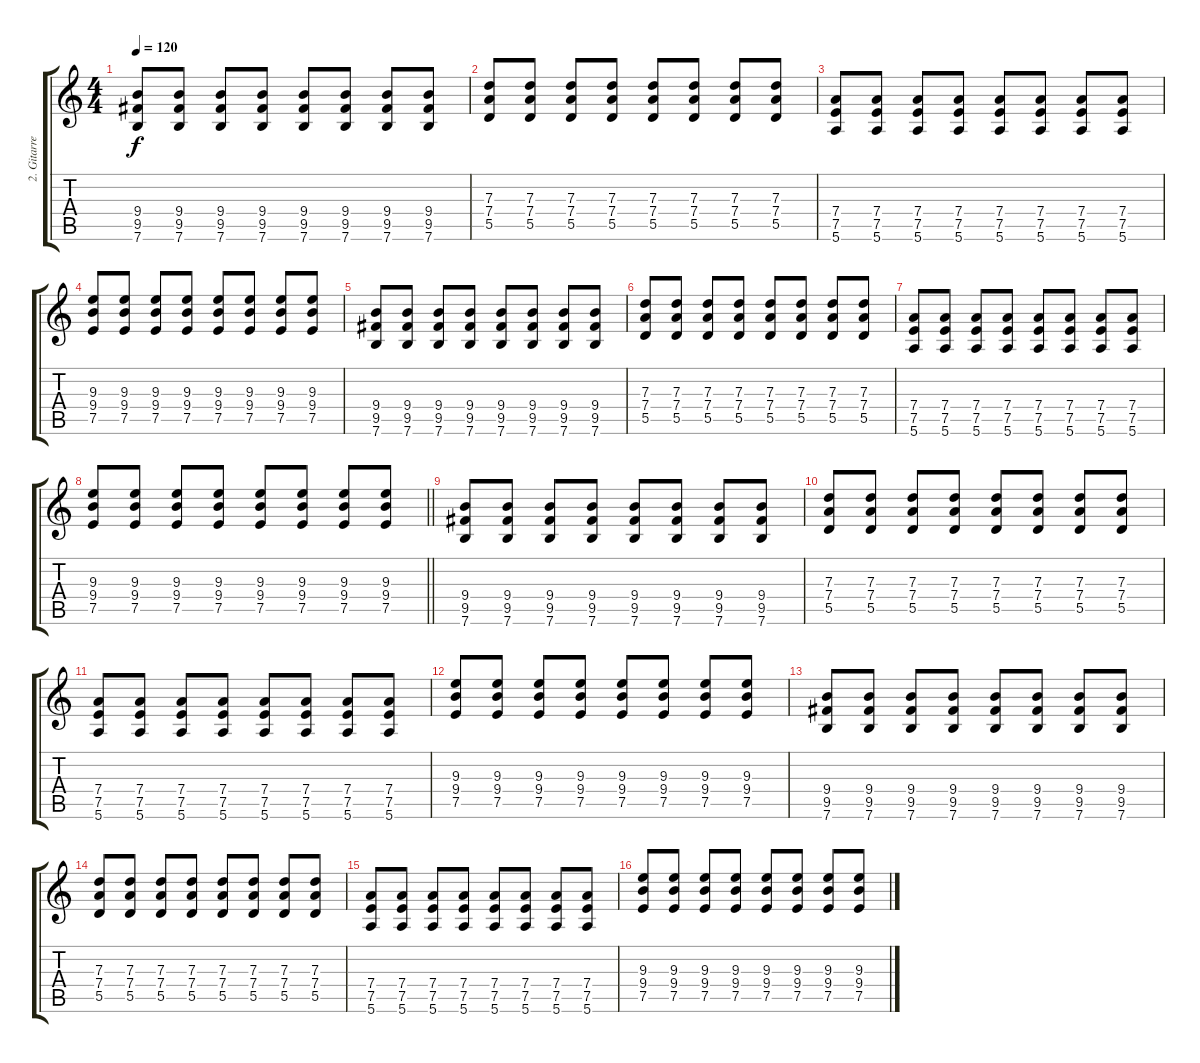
\track ("2. Gitarre" "2. Gitarre") {instrument overdrivenguitar}
\staff {score tabs}
\tuning (E4 B3 G3 D3 A2 E2) {hide}
\ts (4 4)
\tempo 120
\clef g2
\ks c
(9.4 9.5 7.6).8{dy f} (9.4 9.5 7.6).8 (9.4 9.5 7.6).8 (9.4 9.5 7.6).8 (9.4 9.5 7.6).8 (9.4 9.5 7.6).8 (9.4 9.5 7.6).8 (9.4 9.5 7.6).8 |
(7.3 7.4 5.5).8 (7.3 7.4 5.5).8 (7.3 7.4 5.5).8 (7.3 7.4 5.5).8 (7.3 7.4 5.5).8 (7.3 7.4 5.5).8 (7.3 7.4 5.5).8 (7.3 7.4 5.5).8 |
(7.4 7.5 5.6).8 (7.4 7.5 5.6).8 (7.4 7.5 5.6).8 (7.4 7.5 5.6).8 (7.4 7.5 5.6).8 (7.4 7.5 5.6).8 (7.4 7.5 5.6).8 (7.4 7.5 5.6).8 |
(9.3 9.4 7.5).8 (9.3 9.4 7.5).8 (9.3 9.4 7.5).8 (9.3 9.4 7.5).8 (9.3 9.4 7.5).8 (9.3 9.4 7.5).8 (9.3 9.4 7.5).8 (9.3 9.4 7.5).8 |
(9.4 9.5 7.6).8 (9.4 9.5 7.6).8 (9.4 9.5 7.6).8 (9.4 9.5 7.6).8 (9.4 9.5 7.6).8 (9.4 9.5 7.6).8 (9.4 9.5 7.6).8 (9.4 9.5 7.6).8 |
(7.3 7.4 5.5).8 (7.3 7.4 5.5).8 (7.3 7.4 5.5).8 (7.3 7.4 5.5).8 (7.3 7.4 5.5).8 (7.3 7.4 5.5).8 (7.3 7.4 5.5).8 (7.3 7.4 5.5).8 |
(7.4 7.5 5.6).8 (7.4 7.5 5.6).8 (7.4 7.5 5.6).8 (7.4 7.5 5.6).8 (7.4 7.5 5.6).8 (7.4 7.5 5.6).8 (7.4 7.5 5.6).8 (7.4 7.5 5.6).8 |
\barLineRight lightlight
(9.3 9.4 7.5).8 (9.3 9.4 7.5).8 (9.3 9.4 7.5).8 (9.3 9.4 7.5).8 (9.3 9.4 7.5).8 (9.3 9.4 7.5).8 (9.3 9.4 7.5).8 (9.3 9.4 7.5).8 |
(9.4 9.5 7.6).8 (9.4 9.5 7.6).8 (9.4 9.5 7.6).8 (9.4 9.5 7.6).8 (9.4 9.5 7.6).8 (9.4 9.5 7.6).8 (9.4 9.5 7.6).8 (9.4 9.5 7.6).8 |
(7.3 7.4 5.5).8 (7.3 7.4 5.5).8 (7.3 7.4 5.5).8 (7.3 7.4 5.5).8 (7.3 7.4 5.5).8 (7.3 7.4 5.5).8 (7.3 7.4 5.5).8 (7.3 7.4 5.5).8 |
(7.4 7.5 5.6).8 (7.4 7.5 5.6).8 (7.4 7.5 5.6).8 (7.4 7.5 5.6).8 (7.4 7.5 5.6).8 (7.4 7.5 5.6).8 (7.4 7.5 5.6).8 (7.4 7.5 5.6).8 |
(9.3 9.4 7.5).8 (9.3 9.4 7.5).8 (9.3 9.4 7.5).8 (9.3 9.4 7.5).8 (9.3 9.4 7.5).8 (9.3 9.4 7.5).8 (9.3 9.4 7.5).8 (9.3 9.4 7.5).8 |
(9.4 9.5 7.6).8 (9.4 9.5 7.6).8 (9.4 9.5 7.6).8 (9.4 9.5 7.6).8 (9.4 9.5 7.6).8 (9.4 9.5 7.6).8 (9.4 9.5 7.6).8 (9.4 9.5 7.6).8 |
(7.3 7.4 5.5).8 (7.3 7.4 5.5).8 (7.3 7.4 5.5).8 (7.3 7.4 5.5).8 (7.3 7.4 5.5).8 (7.3 7.4 5.5).8 (7.3 7.4 5.5).8 (7.3 7.4 5.5).8 |
(7.4 7.5 5.6).8 (7.4 7.5 5.6).8 (7.4 7.5 5.6).8 (7.4 7.5 5.6).8 (7.4 7.5 5.6).8 (7.4 7.5 5.6).8 (7.4 7.5 5.6).8 (7.4 7.5 5.6).8 |
(9.3 9.4 7.5).8 (9.3 9.4 7.5).8 (9.3 9.4 7.5).8 (9.3 9.4 7.5).8 (9.3 9.4 7.5).8 (9.3 9.4 7.5).8 (9.3 9.4 7.5).8 (9.3 9.4 7.5).8
